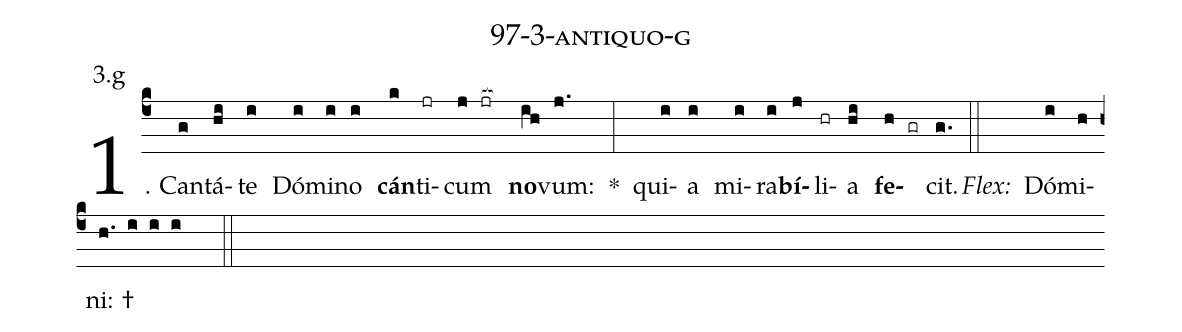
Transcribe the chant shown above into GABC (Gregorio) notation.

name: 97-3-antiquo-g;
annotation: 3.g;
%%
(c4)1. Can(g)tá(hi)te(i) Dó(i)mi(i)no(i) <b>cán</b>(k)ti(jr)cum(j jr[ocb:1{]) <b>no</b>(ih[ocb:0}])vum:(j.) *(:) qui(i)a(i) mi(i)ra(i)<b>bí</b>(j)li(hr)a(hi) <b>fe</b>(h gr)cit.(g.) (::)
<i>Flex:</i>()  Dó(i)mi(h)ni: †(h. i i i  ::)
